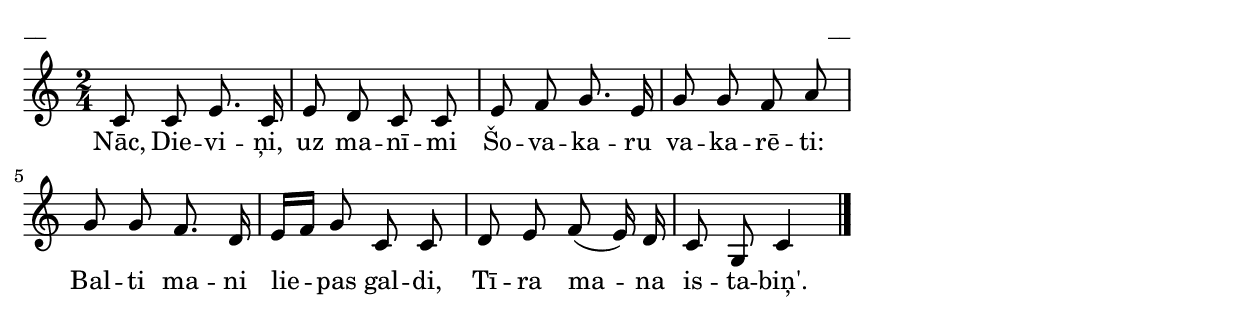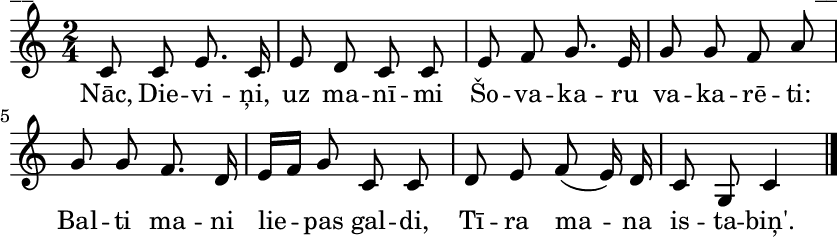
\version "2.13.18"
#(ly:set-option 'crop #t)
\paper {
line-width = 14\cm
left-margin = 0.4\cm
between-system-padding = 0.1\cm
between-system-space = 0.1\cm
}
% Nāc, Dieviņi, uz manīmi (FkLaiva; AALapas)
\layout {
indent = #0
ragged-last = ##f
}


voiceA = \relative c' {
\clef "treble"
\key c \major
\time 2/4
c8 c e8. c16 | e8 d c c | e8 f g8. e16 | g8 g f a |
g8 g f8. d16 | e16[ f] g8 c, c | d8 e f( e16) d | c8 g c4
\bar"|."
}

lyricA = \lyricmode {
Nāc, Die -- vi -- ņi, uz ma -- nī -- mi 
Šo -- va -- ka -- ru va -- ka -- rē -- ti:
Bal -- ti ma -- ni lie -- pas gal -- di, 
Tī -- ra ma -- na is -- ta -- biņ'. 
}


fullScore = <<
%\new ChordNames { \chordsA }
\new Staff {
<<
\new Voice = "voiceA" { \oneVoice \autoBeamOff \voiceA }
\new Lyrics \lyricsto "voiceA"  \lyricA
%\new Voice = "voiceB" { \voiceTwo \autoBeamOff \voiceB }
>>
}
>>



\score {
\fullScore
\header { piece = "__" opus = "__" }
}
\markup { \with-color #(x11-color 'white) \sans \smaller "__" }
\score {
\unfoldRepeats
\fullScore
\midi {
\context { \Staff \remove "Staff_performer" }
\context { \Voice \consists "Staff_performer" }
}
}


